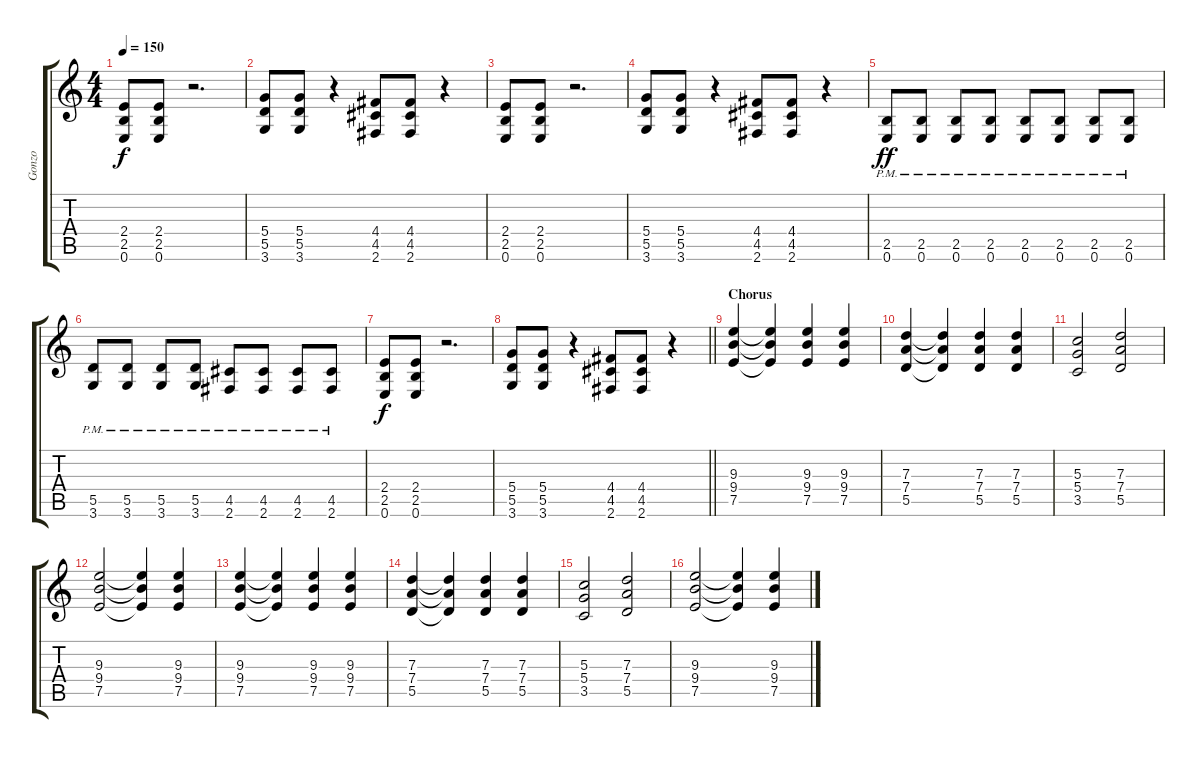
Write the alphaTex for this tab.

\track ("Gonzo" "Gonzo") {instrument overdrivenguitar}
\staff {score tabs}
\tuning (E4 B3 G3 D3 A2 E2) {hide}
\ts (4 4)
\tempo 150
\clef g2
\ks c
(2.4 2.5 0.6).8{dy f} (2.4 2.5 0.6).8 r.2{d} |
(5.4 5.5 3.6).8 (5.4 5.5 3.6).8 r.4 (4.4 4.5 2.6).8 (4.4 4.5 2.6).8 r.4 |
(2.4 2.5 0.6).8 (2.4 2.5 0.6).8 r.2{d} |
(5.4 5.5 3.6).8 (5.4 5.5 3.6).8 r.4 (4.4 4.5 2.6).8 (4.4 4.5 2.6).8 r.4 |
(2.5{pm} 0.6{pm}).8{dy ff} (2.5{pm} 0.6{pm}).8 (2.5{pm} 0.6{pm}).8 (2.5{pm} 0.6{pm}).8 (2.5{pm} 0.6{pm}).8 (2.5{pm} 0.6{pm}).8 (2.5{pm} 0.6{pm}).8 (2.5{pm} 0.6{pm}).8 |
(5.5{pm} 3.6{pm}).8 (5.5{pm} 3.6{pm}).8 (5.5{pm} 3.6{pm}).8 (5.5{pm} 3.6{pm}).8 (4.5{pm} 2.6{pm}).8 (4.5{pm} 2.6{pm}).8 (4.5{pm} 2.6{pm}).8 (4.5{pm} 2.6{pm}).8 |
(2.4 2.5 0.6).8{dy f} (2.4 2.5 0.6).8 r.2{d} |
\barLineRight lightlight
(5.4 5.5 3.6).8 (5.4 5.5 3.6).8 r.4 (4.4 4.5 2.6).8 (4.4 4.5 2.6).8 r.4 |
\section ("" "Chorus")
(9.3 9.4 7.5).4 (9.3{t} 9.4{t} 7.5{t}).4 (9.3 9.4 7.5).4 (9.3 9.4 7.5).4 |
(7.3 7.4 5.5).4 (7.3{t} 7.4{t} 5.5{t}).4 (7.3 7.4 5.5).4 (7.3 7.4 5.5).4 |
(5.3 5.4 3.5).2 (7.3 7.4 5.5).2 |
(9.3 9.4 7.5).2 (9.3{t} 9.4{t} 7.5{t}).4 (9.3 9.4 7.5).4 |
(9.3 9.4 7.5).4 (9.3{t} 9.4{t} 7.5{t}).4 (9.3 9.4 7.5).4 (9.3 9.4 7.5).4 |
(7.3 7.4 5.5).4 (7.3{t} 7.4{t} 5.5{t}).4 (7.3 7.4 5.5).4 (7.3 7.4 5.5).4 |
(5.3 5.4 3.5).2 (7.3 7.4 5.5).2 |
(9.3 9.4 7.5).2 (9.3{t} 9.4{t} 7.5{t}).4 (9.3 9.4 7.5).4
